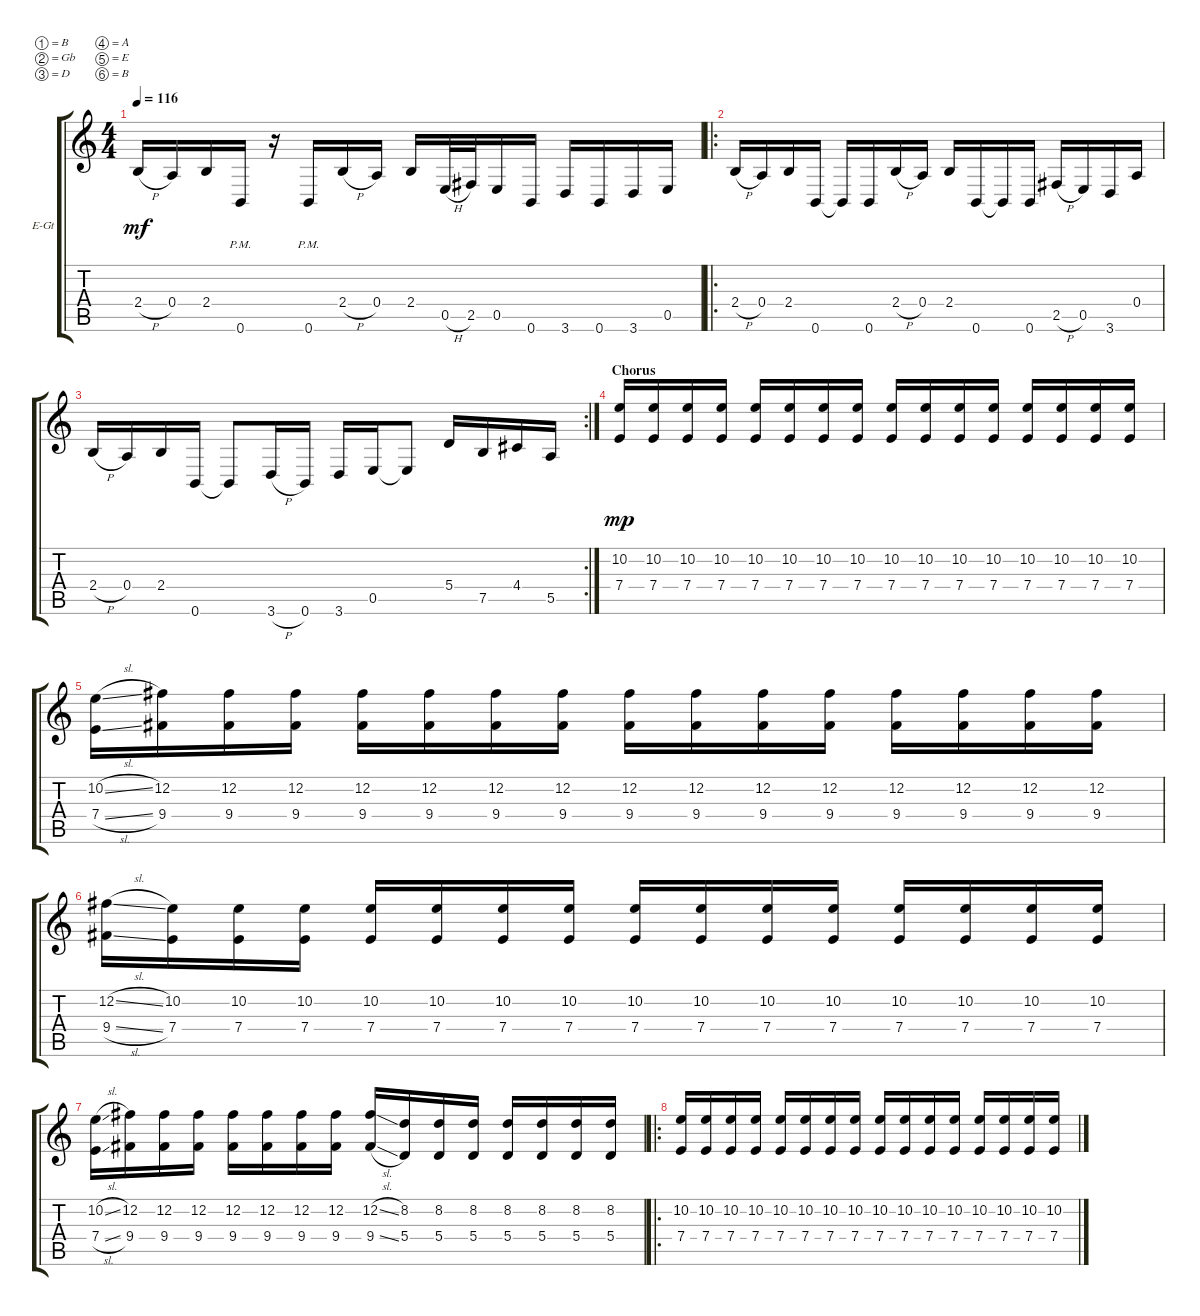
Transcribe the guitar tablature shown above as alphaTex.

\bracketExtendMode groupsimilarinstruments
\firstSystemTrackNameOrientation horizontal
\otherSystemsTrackNameOrientation horizontal
\track ("Electric Guitar 1" "E-Gt") {instrument distortionguitar}
\staff {score tabs}
\tuning (B3 Gb3 D3 A2 E2 B1)
\ts (4 4)
\tempo 116
\clef g2
\ks c
2.4{h}.16{dy mf} 0.4.16 2.4.16 0.6{pm}.16 r.16 0.6{pm}.16 2.4{h}.16 0.4.16 2.4.16 0.5{h}.32 2.5.32 0.5.16 0.6.16 3.6.16 0.6.16 3.6.16 0.5.16 |
\ro
2.4{h}.16 0.4.16 2.4.16 0.6.16 0.6{t}.16 0.6.16 2.4{h}.16 0.4.16 2.4.16 0.6.16 0.6{t}.16 0.6.16 2.5{h}.16 0.5.16 3.6.16 0.4.16 |
\rc 2
2.4{h}.16 0.4.16 2.4.16 0.6.16 0.6{t}.8 3.6{h}.16 0.6.16 3.6.16 0.5.16 0.5{t}.8 5.4.16 7.5.16 4.4.16 5.5.16 |
\section ("" "Chorus")
(7.4 10.2).16{dy mp} (7.4 10.2).16 (7.4 10.2).16 (7.4 10.2).16 (7.4 10.2).16 (7.4 10.2).16 (7.4 10.2).16 (7.4 10.2).16 (7.4 10.2).16 (7.4 10.2).16 (7.4 10.2).16 (7.4 10.2).16 (7.4 10.2).16 (7.4 10.2).16 (7.4 10.2).16 (7.4 10.2).16 |
(7.4{sl} 10.2{sl}).16 (12.2 9.4).16 (12.2 9.4).16 (12.2 9.4).16 (12.2 9.4).16 (12.2 9.4).16 (12.2 9.4).16 (12.2 9.4).16 (12.2 9.4).16 (12.2 9.4).16 (12.2 9.4).16 (12.2 9.4).16 (12.2 9.4).16 (12.2 9.4).16 (12.2 9.4).16 (12.2 9.4).16 |
(9.4{sl} 12.2{sl}).16 (7.4 10.2).16 (7.4 10.2).16 (7.4 10.2).16 (7.4 10.2).16 (7.4 10.2).16 (7.4 10.2).16 (7.4 10.2).16 (7.4 10.2).16 (7.4 10.2).16 (7.4 10.2).16 (7.4 10.2).16 (7.4 10.2).16 (7.4 10.2).16 (7.4 10.2).16 (7.4 10.2).16 |
(7.4{sl} 10.2{sl}).16 (12.2 9.4).16 (12.2 9.4).16 (12.2 9.4).16 (12.2 9.4).16 (12.2 9.4).16 (12.2 9.4).16 (12.2 9.4).16 (12.2{sl} 9.4{sl}).16 (5.4 8.2).16 (5.4 8.2).16 (5.4 8.2).16 (5.4 8.2).16 (5.4 8.2).16 (5.4 8.2).16 (5.4 8.2).16 |
\ro
(7.4 10.2).16 (7.4 10.2).16 (7.4 10.2).16 (7.4 10.2).16 (7.4 10.2).16 (7.4 10.2).16 (7.4 10.2).16 (7.4 10.2).16 (7.4 10.2).16 (7.4 10.2).16 (7.4 10.2).16 (7.4 10.2).16 (7.4 10.2).16 (7.4 10.2).16 (7.4 10.2).16 (7.4 10.2).16
